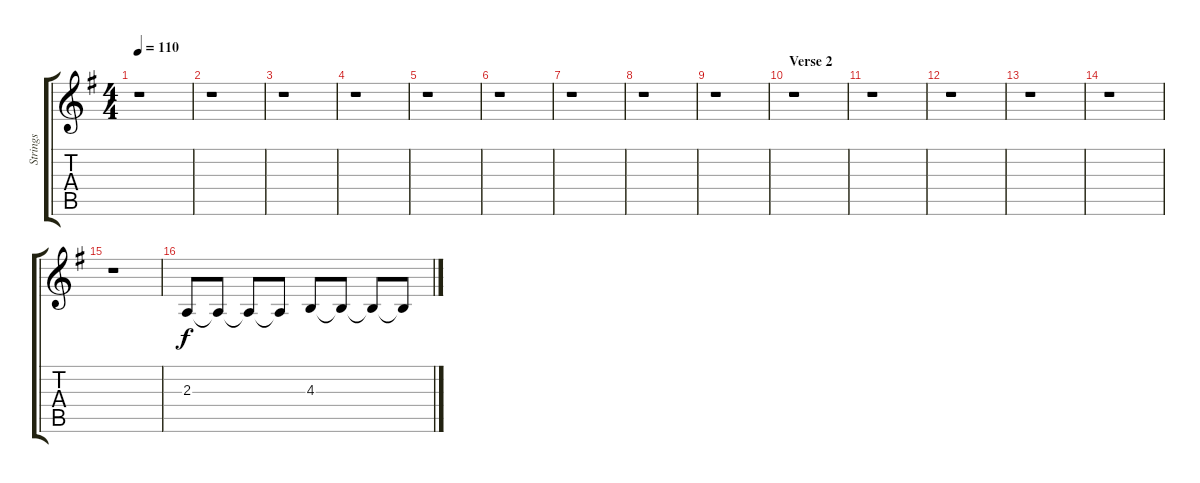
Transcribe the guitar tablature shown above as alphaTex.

\track ("Strings" "Strings") {instrument stringensemble1}
\staff {score tabs}
\tuning (E4 B3 G3 D3 A2 E2) {hide}
\ts (4 4)
\tempo 110
\clef g2
\ks g
r.1{dy f} |
r.1 |
r.1 |
r.1 |
r.1 |
r.1 |
r.1 |
r.1 |
r.1 |
\section ("" "Verse 2")
r.1 |
r.1 |
r.1 |
r.1 |
r.1 |
r.1 |
2.3.8{volume 12 balance 3} 2.3{t}.8 2.3{t}.8 2.3{t}.8 4.3.8 4.3{t}.8 4.3{t}.8 4.3{t}.8
